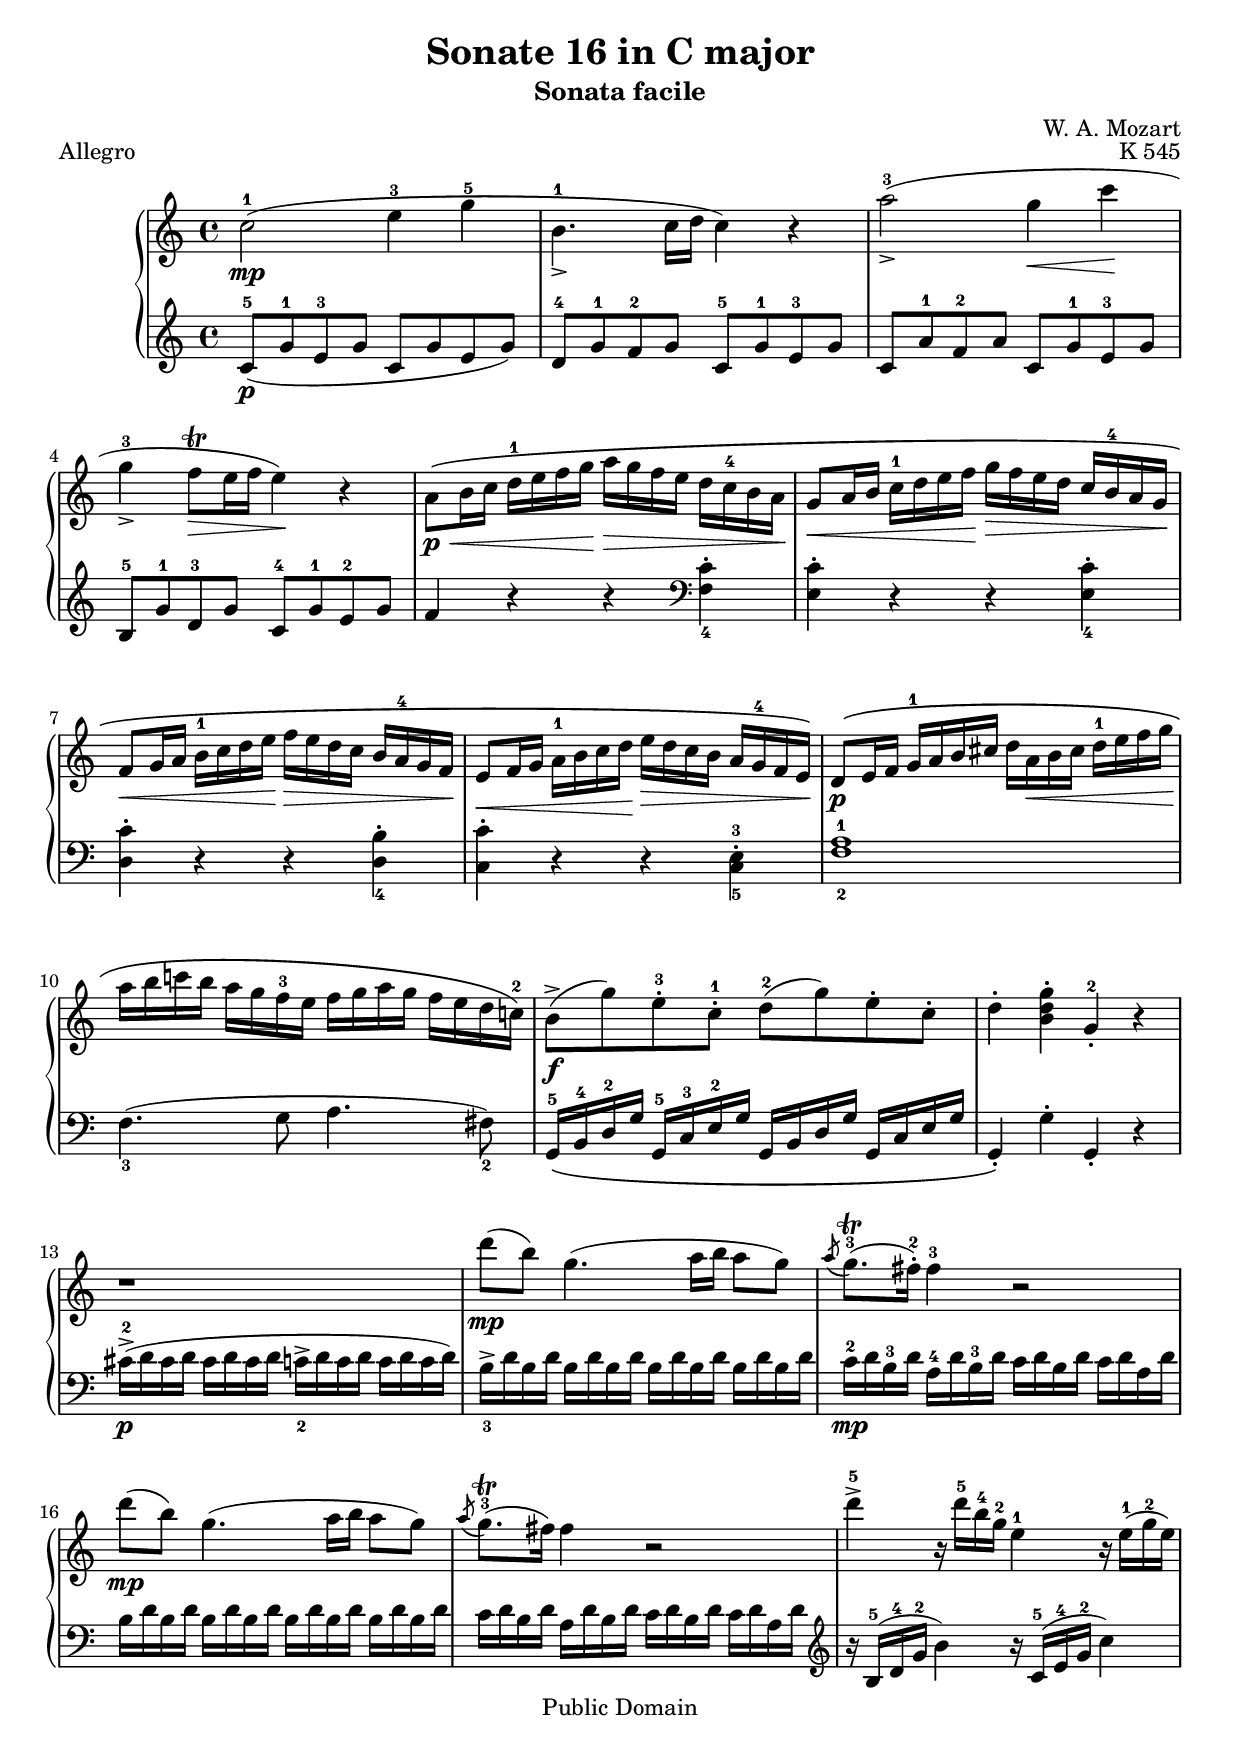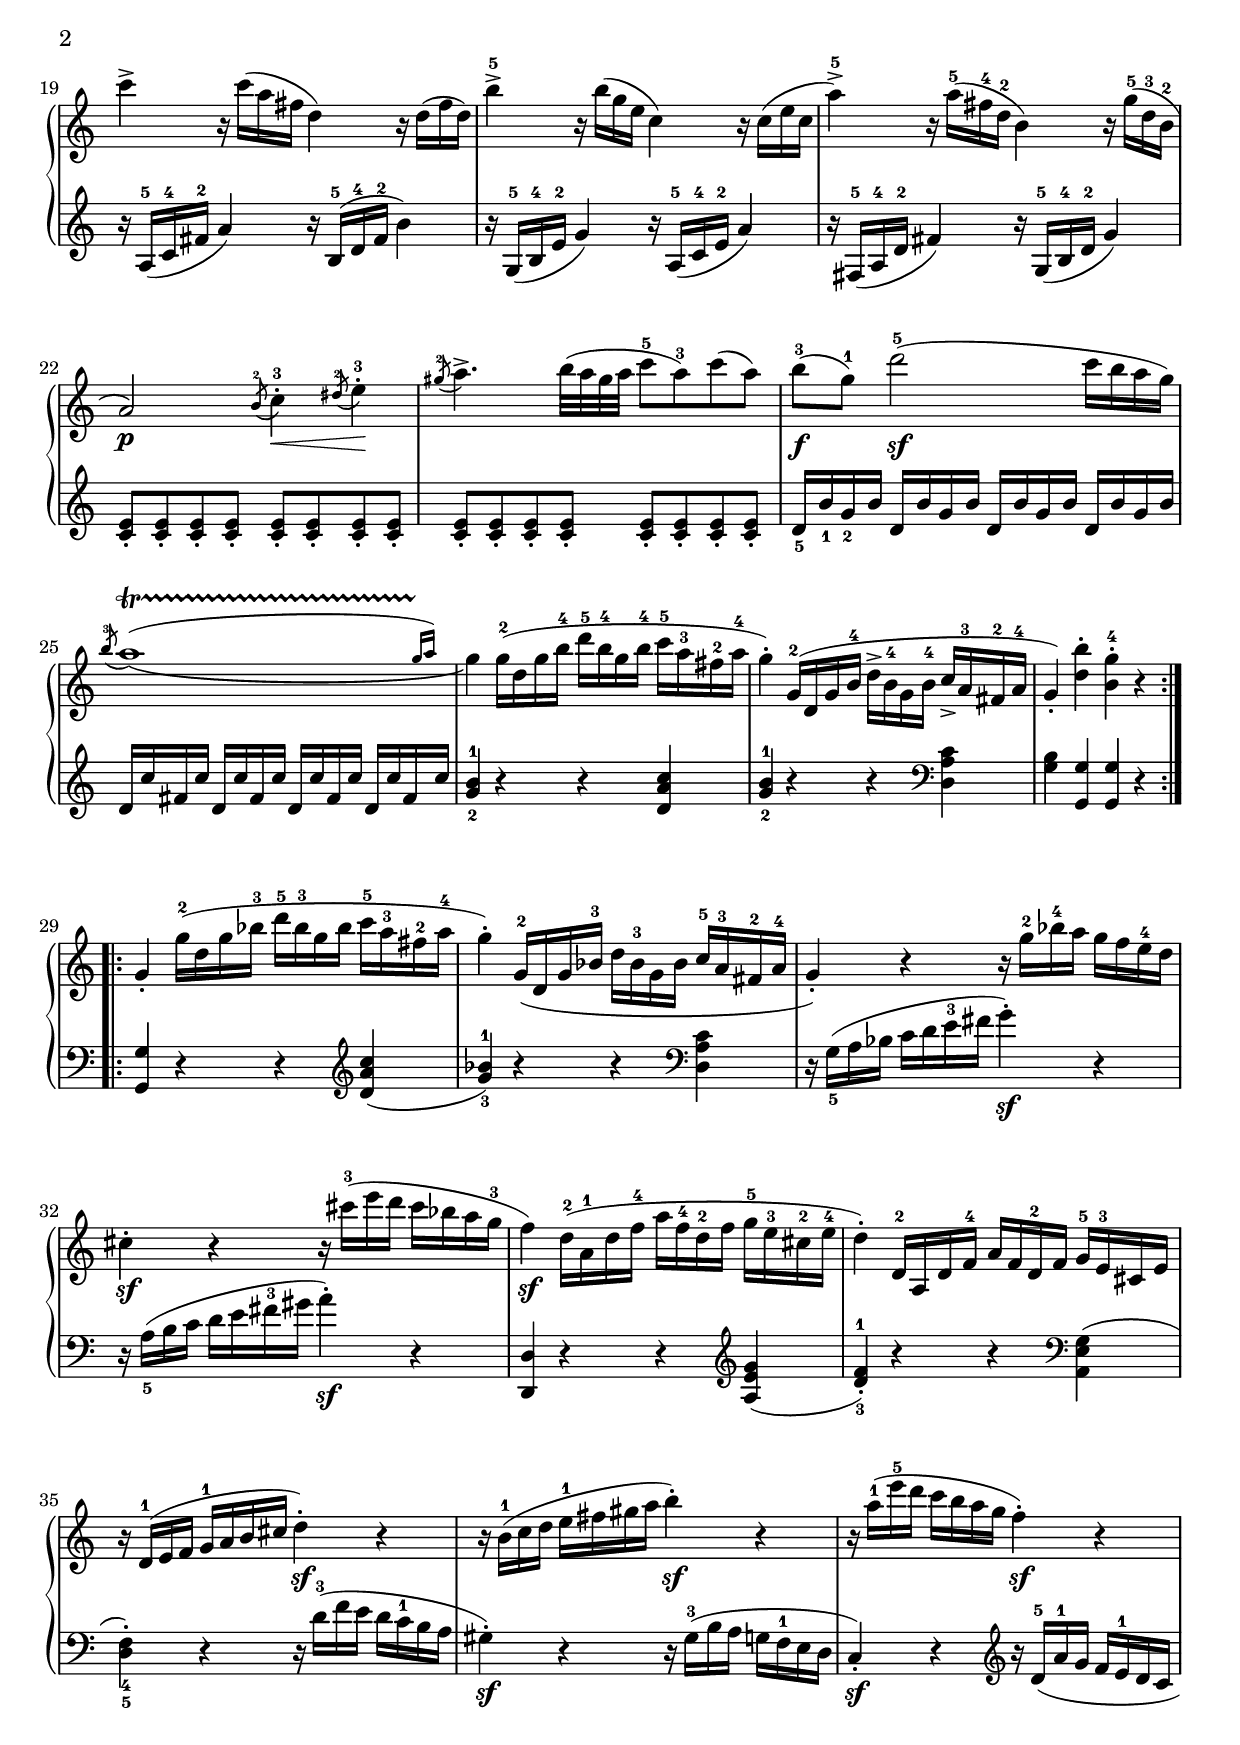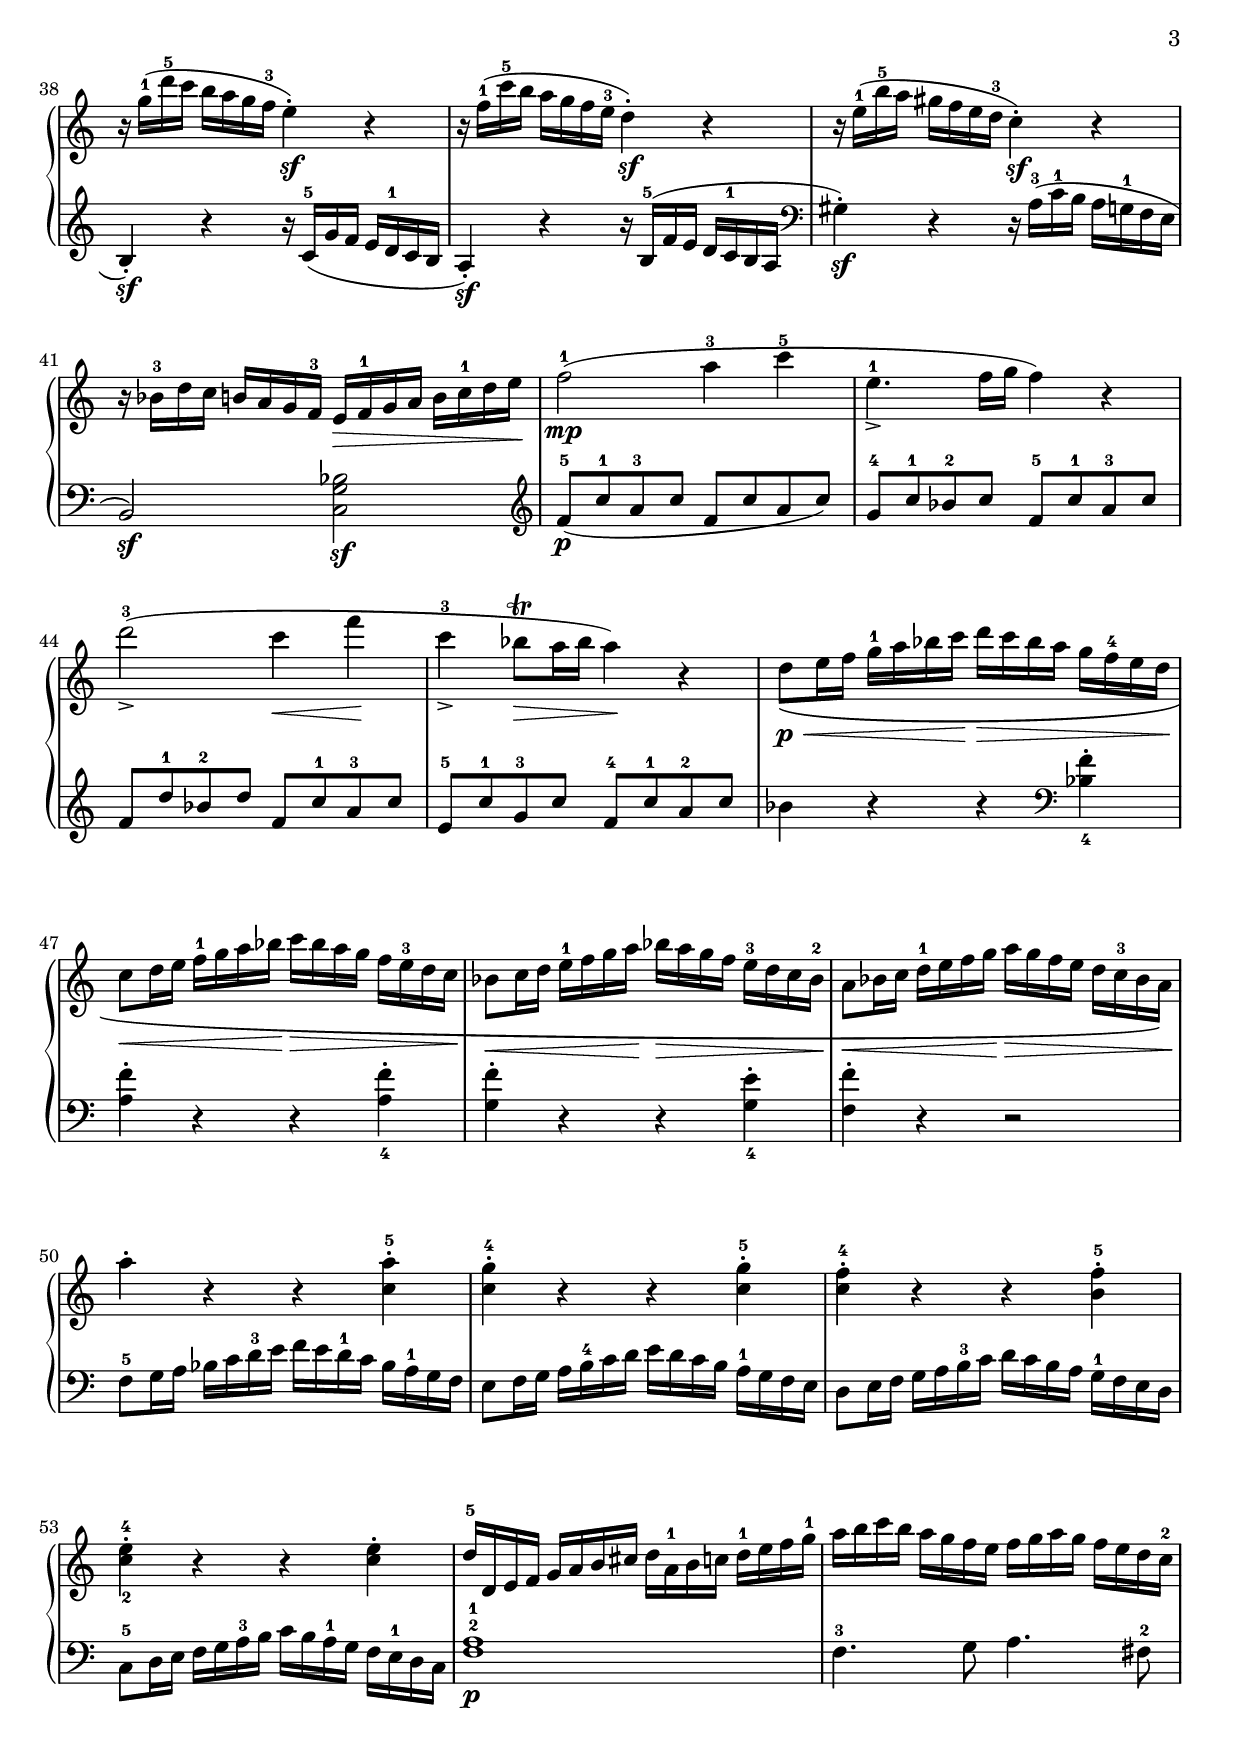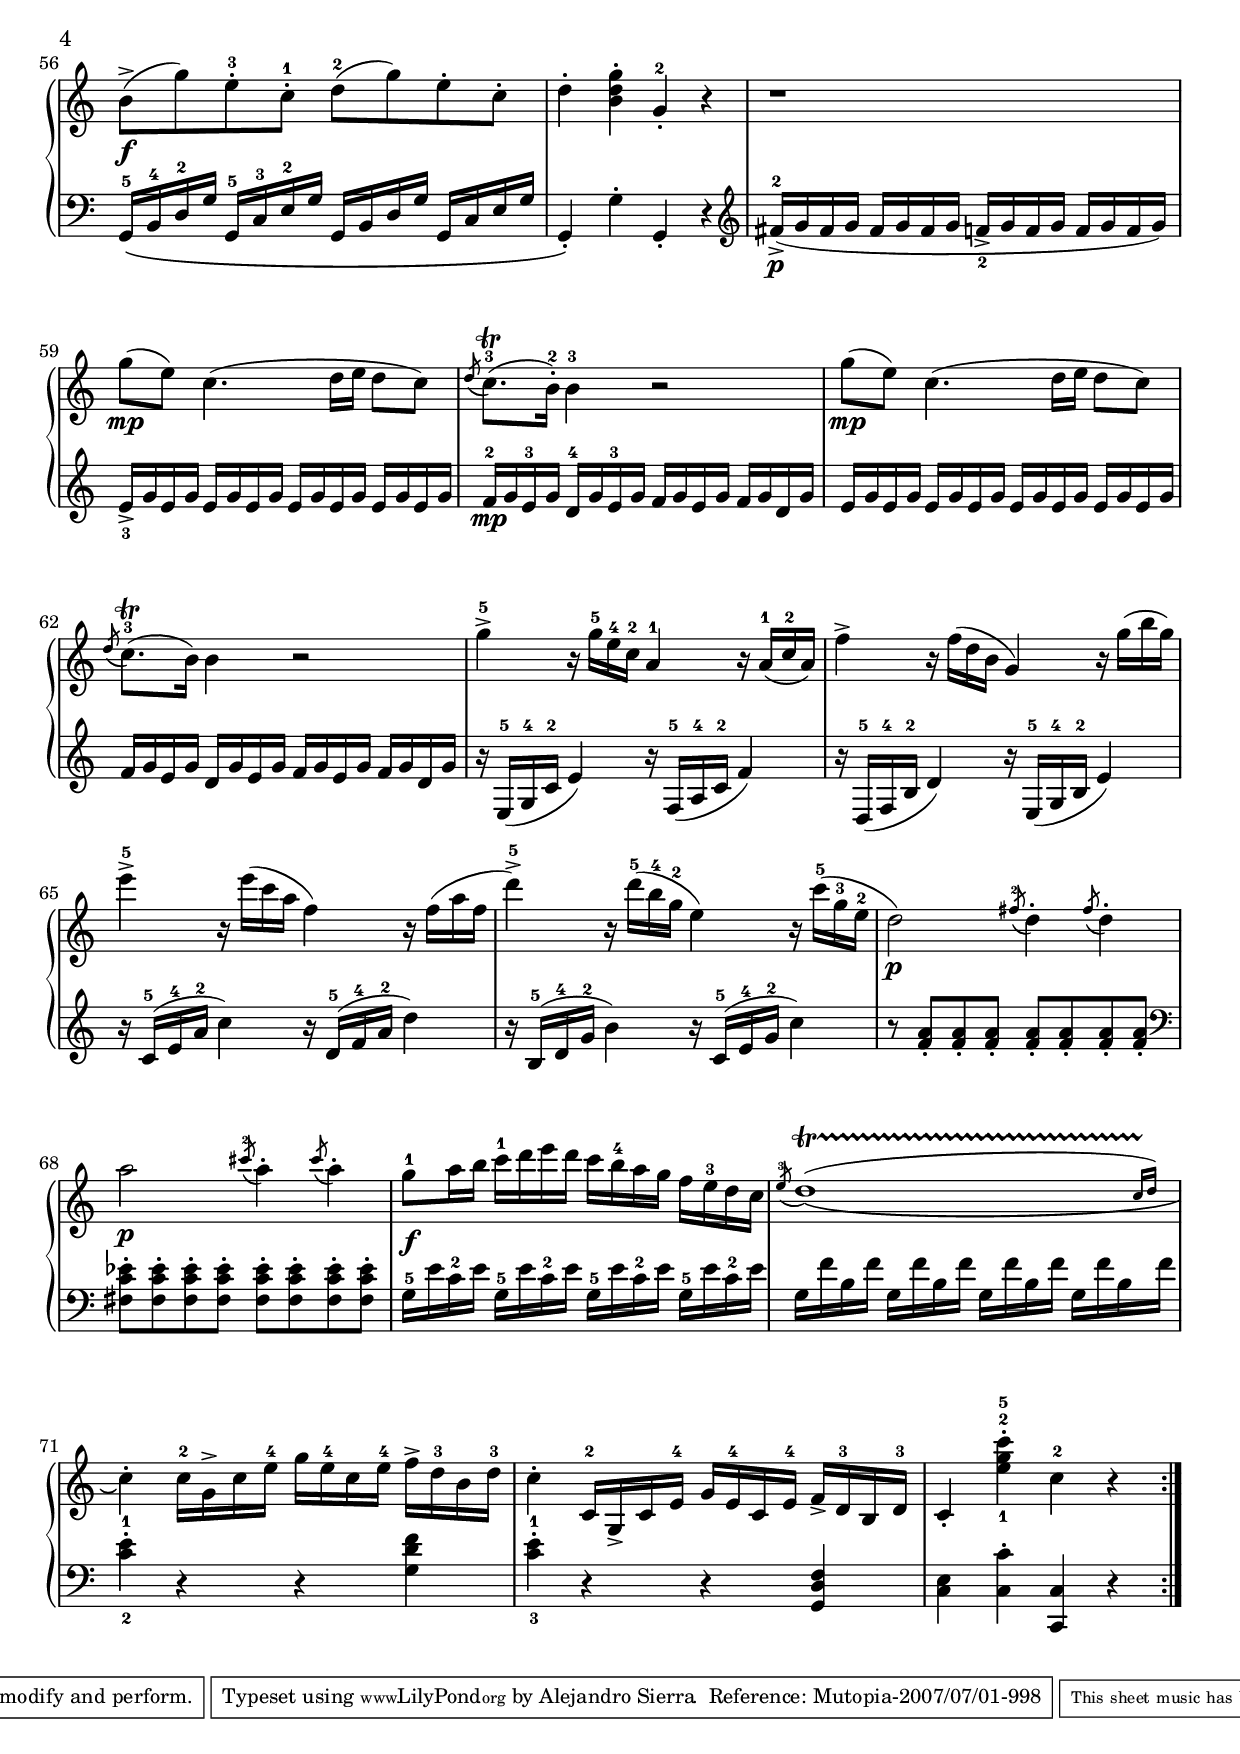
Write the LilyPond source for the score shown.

\version "2.10.25"

\header {
  title = "Sonate 16 in C major"
  subtitle = "Sonata facile"
  composer = "W. A. Mozart"
  opus = "K 545"
  piece = "Allegro"
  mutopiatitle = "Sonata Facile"
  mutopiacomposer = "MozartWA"
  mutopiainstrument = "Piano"
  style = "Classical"
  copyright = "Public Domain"
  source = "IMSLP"
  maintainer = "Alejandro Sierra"
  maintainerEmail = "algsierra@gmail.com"
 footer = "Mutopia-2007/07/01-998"
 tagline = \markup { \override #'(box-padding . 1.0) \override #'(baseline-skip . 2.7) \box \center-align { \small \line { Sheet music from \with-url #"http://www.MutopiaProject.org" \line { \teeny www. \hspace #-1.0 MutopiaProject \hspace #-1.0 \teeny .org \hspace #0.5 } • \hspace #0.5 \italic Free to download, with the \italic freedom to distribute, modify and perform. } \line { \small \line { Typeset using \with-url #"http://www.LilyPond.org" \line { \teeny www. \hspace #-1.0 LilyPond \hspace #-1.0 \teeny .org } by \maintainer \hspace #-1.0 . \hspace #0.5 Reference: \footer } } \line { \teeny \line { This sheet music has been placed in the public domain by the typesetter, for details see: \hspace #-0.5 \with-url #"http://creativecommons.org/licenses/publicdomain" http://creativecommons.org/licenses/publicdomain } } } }
}
  
%{ Abreviations
  Suffixes rh = right hand
           lh = left hand
  Prefixes pt = principal theme
           st = secondary theme
           cl = close
           dv = development
           cd = coda
           mt = middle theme
%}

#(define afterGraceFraction (cons 15 16))

%%% Right Hand

ptrha = \relative c'' {  
  c2-1(\mp e4-3 g-5 
  b,4.-1_> c16 d c4) r4
  a'2-3(_\accent g4\< c\!
  g-3_\accent f8\trill\> e16 f e4)\! r4 % \break
  
  a,8\p\<\( b16 c d-1 e f g\!  a\> g f e d c-4 b a\! 
  g8\< a16 b c-1 d e f\!  g\> f e d c \tag #'first b-4 \tag #'second b-3 a g\!
  f8\< g16 a b-1 c d e\!  f\> e d c \tag #'first {b a-4 g f\!} \tag #'second {b-3 a g f-2\!}

  e8\< f16 g  a-1 b c d\!  e\> d c b a \tag #'first g-4 \tag #'second g-3 f e\!\)
}

ptrhb = \relative c'' {  
  b8->\f( g')  e-.-3 c-.-1  d-2( g)  e-. c-.
  d4-. <b d g>-. g-.-2 r4
}

ptrh = {
  \ptrha

  \relative c' {  
    d8\p\( e16 f  g-1 a b cis    d a\< b cis d-1 e f g\! 
    a b c! b  a g f-3 e  f g a g  f e d c!-2 \)
  }
  
  \ptrhb
}

strha = \relative c' {  
  r1
  d''8\mp( b) g4.( a16 b a8 g)
  \acciaccatura a8 g8.\trill-3( fis16-.-2) fis4-3 r2
  d'8\mp( b) g4.( a16 b a8 g)

  \acciaccatura a8 g8.\trill-3( fis16) fis4 r2
}

strhb = \relative c'' {  
  d'4->-5 r16 d16-5 b-4 g-2 e4-1 r16 e16(-1 g-2 e)
  c'4-> r16 c( a fis d4) 
}

strhc = \relative c'' {  
  r16 d16( fis d)
  % 20
  b'4->-5 r16 b( g e c4) r16 c( e c
  a'4->-5) r16 a-5( fis-4 d-2 b4)  r16 g'-5( d-3 b-2
}

strh = {
  \strha
  \strhb
  \strhc
  \relative c'' {  
    a2\p) \acciaccatura b8-2 c4-.-3\< \acciaccatura dis8-2 e4-.-3\!

    \acciaccatura { gis8-2 } a4.-> b32( a gis a c8-5 a-3) c( a)
    b-3(\f g-1) d'2-5(\sf c16 b a g)

    \phrasingSlurDown    
    \acciaccatura b8-3 \afterGrace a1 \startTrillSpan \( ( {g16 [ a ] )
							    \stopTrillSpan}
     g4\) g16-2( d g b-4 d-5 b-4 g b-4 c-5 a-3 fis-2 a-4
     g4-.) g,16-2( d g b-4 d-> b-4 g b-4 c-> a-3 fis-2 a-4
     g4-.) <d' b'>-. <b g'-4>-. r4
   }
}

dvrh = \relative c'' {  
  g4-. g'16-2( d g bes-3 d-5 bes-3 g bes c-5 a-3 fis-2 a-4
  g4-.) g,16-2_( d g bes-3 d bes-3 g bes  c-5 a-3 fis-2 a-4
  g4-.) r r16 g'-2 bes-4 a g f e-4 d 
  
  cis4-.\sf r r16 cis'-3( e d  cis bes a g-3 
  f4\sf)  d16-2( a-1 d f-4 a f-4 d-2 f g-5 e-3 cis-2 e-4
  d4-.) d,16-2 a d f-4  a f d-2 f  g-5 e-3 cis e

  r16 d-1( e f  g-1 a b cis d4-.\sf) r4
  r16 b-1( c d e-1 fis gis a b4-.\sf) r
  r16 a-1( e'-5 d c b a g f4-.\sf) r

  r16 g-1( d'-5 c b a g f-3 e4-.\sf) r
  r16 f-1( c'-5 b a g f e-3 d4-.\sf) r
  r16 e-1( b'-5 a gis f e d-3 c4-.\sf) r
  \break
  r16 bes-3 d c  b a g f-3  e\> f-1 g a  b c-1 d e\!
}

ptirh = \relative c'' {
  a'4-. r r <c, a'-5>-.
  <c g'-4>-. r r <c g'-5>-.
  <c f-4>-. r r <b f'-5>-.
  <c-2 e-4>-. r r <c e>-.

  d16-5 d, e f  g a b cis  d a-1 b c  d-1 e f g-1
  a b c b  a g f e  f g a g  f e d c-2

  \ptrhb
}

stvrh = {
  \transpose c f, { \strhb } 
  \transpose d g { 
    \strhc
     \relative c'' {  
       a2\p) \acciaccatura cis8-2 a4-. \acciaccatura cis8 a4-.
     }
  } 
  \relative c''' {  
    a2\p) \acciaccatura cis8-2 a4-. \acciaccatura cis8 a4-.
    
    g8-1\f a16 b c-1 d e d c b-4 a g  f e-3d c

    \phrasingSlurDown
    \acciaccatura e8-3 \afterGrace d1 \startTrillSpan \( ({c16[ d])
							   \stopTrillSpan}
							 
    c4-.\) c16-2 g-> c e-4  g e-4 c e-4  f-> d-3 b d-3 c4-.
    c,16-2 g-> c e-4  g e-4 c e-4  f-> d-3 b d-3 c4-.
    <e'-1 g-2 c-5>-. c-2 r 

  }
}


%%% Left Hand

ptlha = \relative c'' {  
  c,8-5(\p g'-1 e-3 g  c,  g' e g)
  d-4 g-1 f-2 g  c,-5 g'-1 e-3 g
  c, a'-1 f-2 a  c, g'-1 e-3 g
  b,-5 g'-1 d-3 g  c,-4 g'-1 e-2 g
  
  f4 r4 r4 \clef bass <f, c'>_4-.
  <e c'>-. r4 r4 <e c'>_4-.
  <d c'>-. r4 r4 <d b'>_4-.  
}

ptlhb = \relative c' {  
  g,16-5\( b-4 d-2 g  g,-5 c-3 e-2 g  g, b d g  g, c e g  
  g,4-.\) g'-. g,-. r
}

ptlh = {
  \ptlha
  \relative c {  
    <c c'>-. r4 r4 <c-5 e-3>-.
    <f-2 a-1>1
    f4._3( g8 a4. fis8_2)
  }
  \ptlhb
}

stlha = \relative c {  
  cis'16->\p-2( d cis d  cis d cis d  c_2-> d c d  c d c d)

  b->_3 d b d \repeat unfold 3 { b d b d }
  c-2\mp d b-3 d  a-4 d b-3 d  c d b d  c d a d
  \repeat unfold 4 { b d b d }

  c d b d  a d b d  c d b d  c d a d
}

stlhb = \relative c' {  
  \clef treble r16 b-5( d-4 g-2 b4) r16 c,-5( e-4 g-2 c4)
  r16 a,-5( c-4 fis-2 a4) r16 b,-5( d-4 fis-2 b4)
}

stlhc = \relative c' {  
  % 20
  r16 g-5( b-4 e-2 g4) r16 a,-5( c-4 e-2 a4)
  r16 fis,-5( a-4 d-2 fis4) r16 g,-5( b-4 d-2 g4)
}

stlh = {
  \stlha
  \stlhb
  \stlhc
  \relative c' {
    \clef treble \repeat unfold 16 <c e>8-.

    d16_5 b'_1 g_2 b \repeat unfold 3 { d, b' g b } 
    \repeat unfold 4 { d, c' fis, c' }

    <g-2 b-1>4 r r <a c d,>
    <g-2 b-1> r r \clef bass <d, a' c>
    <g b> <g g,> <g g,> r  
  }
}

dvlha = \relative c' { r16 g_5( a bes  c d e-3 fis g4-.\sf) r }

dvlh = \relative c {
  <g g'>4 r r \clef treble <d'' a' c>(
  <g-3 bes-1>) r r \clef bass <d, a' c>
  \dvlha
  \transpose c d \dvlha
  <d, d'>4 r r \clef treble <a'' e' g>(
  <d-3 f-1>4-.) r r \clef bass <a, e' g>(

  <d_5 f_4>4-.) r r16 d'-3( f e d c-1 b a
  gis4-.)\sf r r16 gis-3( b a g f-1 e d
  c4-.)\sf r \clef treble r16 d'-5( a'-1 g f e-1 d c
  \break

  b4-.\sf) r r16 c-5( g' f  e d-1 c b 
  a4-.\sf) r r16 b-5( f' e  d c-1 b a
  \clef bass gis4-.\sf) r r16 a-3( c-1 b  a g-1 f e
  
  b2\sf) <c g' bes>\sf
}
  
ptilha = \relative c {
  f8-5 g16 a  bes c d-3 e f e d-1 c  bes a-1 g f
}

ptilh = \relative c {
  <f f'>4-. r4 r2
  \ptilha
  e8 f16 g  a b-4 c d  e d c b  a-1 g f e
  d8 e16 f  g a b-3 c  d c b a  g-1 f e d
  \transpose f c { \ptilha }
  
  <f^2 a-1>1\p  % fixme f /\ 2
  f4.-3 g8 a4. fis8-2

  \ptlhb
}

stvlh = {
  \transpose c f, { \stlhb } 
  \transpose d g { \stlhc } 
  \relative c' {  
    r8 \repeat unfold 7 { <f a>8-. }
    \clef bass \repeat unfold 8 { <fis, c' ees>8-. }
    \repeat unfold 4 { g16-5 e' c-2 e }
    \repeat unfold 4 { g,16 f' b, f' }
    <c-2 e-1>4-. r r <g  d' f>
    <c-3 e-1>-. r r <g, d' f>
    <c e> <c c'>-. <c c,> r
  }
}


\score {
  \new PianoStaff <<
    \new Staff { 
      \keepWithTag #'first
      \repeat volta 2 { \ptrh \strh } \break 
      \repeat volta 2 {
	\dvrh 
	\keepWithTag #'second
	\transpose c f { \ptrha }
	\ptirh
	\transpose d g, { \strha }
	\stvrh
      }
    }
    \new Staff { 
      \repeat volta 2 { \ptlh \stlh } 
      \repeat volta 2 {
	\dvlh 
	\clef treble \transpose c f { \ptlha }
	\ptilh
	\clef treble \transpose c f { \stlha }	
	\stvlh
      }
    }
  >>
  \layout {}
  \midi {}
}
